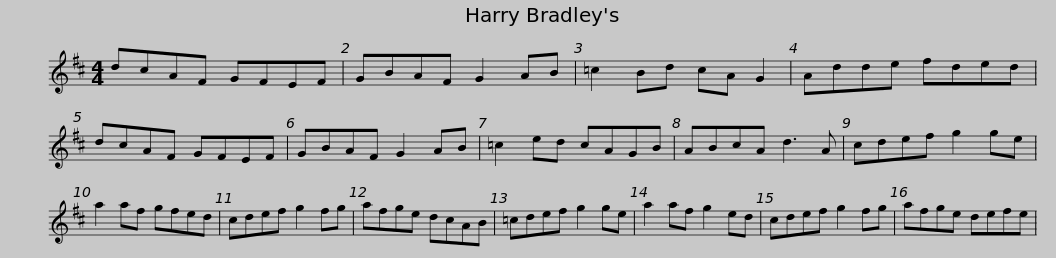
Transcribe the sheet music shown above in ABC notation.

X:1
L:1/8
M:4/4
I:linebreak $
K:D
V:1 treble
V:1
 dcAF GFEF | GBAF G2 AB | =c2 Bd cA G2 | Adde fded | dcAF GFEF | %5
 GBAF G2 AB |$ =c2 ed cAGB | ABcA d3 A | cdef g2 ge | a2 af gfed | %10
 cdef g2 fg | afge dcAB |$ =cdef g2 ge | a2 af g2 ed | cdef g2 fg | %15
 afge defe | %16
